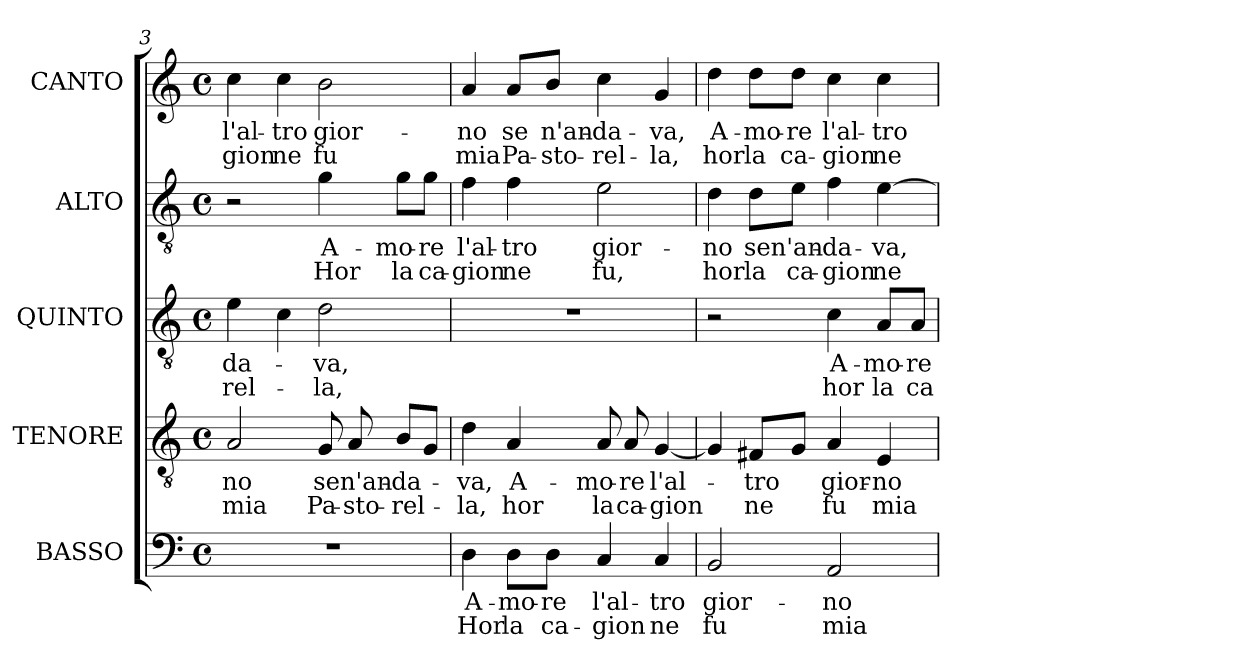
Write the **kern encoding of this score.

**kern	**text	**text	**kern	**text	**text	**kern	**text	**text	**kern	**text	**text	**kern	**text	**text
*part5	*part5	*part5	*part4	*part4	*part4	*part3	*part3	*part3	*part2	*part2	*part2	*part1	*part1	*part1
*staff5	*staff5	*staff5	*staff4	*staff4	*staff4	*staff3	*staff3	*staff3	*staff2	*staff2	*staff2	*staff1	*staff1	*staff1
*I"BASSO	*	*	*I"TENORE	*	*	*I"QUINTO	*	*	*I"ALTO	*	*	*I"CANTO	*	*
*I'B	*	*	*I'T	*	*	*	*	*	*I'A.	*	*	*	*	*
*clefF4	*	*	*clefGv2	*	*	*clefGv2	*	*	*clefGv2	*	*	*clefG2	*	*
*	*	*	*ITrd7c12	*	*	*ITrd7c12	*	*	*ITrd7c12	*	*	*	*	*
*k[]	*	*	*k[]	*	*	*k[]	*	*	*k[]	*	*	*k[]	*	*
*C:	*	*	*C:	*	*	*C:	*	*	*C:	*	*	*C:	*	*
*M4/4	*	*	*M4/4	*	*	*M4/4	*	*	*M4/4	*	*	*M4/4	*	*
*met(c)	*	*	*met(c)	*	*	*met(c)	*	*	*met(c)	*	*	*met(c)	*	*
=3	=3	=3	=3	=3	=3	=3	=3	=3	=3	=3	=3	=3	=3	=3
!	!	!	!	!LO:LY:b:color=#000000	!LO:LY:b:color=#000000	!	!	!	!	!	!	!	!	!
!	!	!	!	!	!	!	!LO:LY:b:color=#000000	!LO:LY:b:color=#000000	!	!	!	!	!	!
!	!	!	!	!	!	!	!	!	!	!	!	!	!LO:LY:b:color=#000000	!LO:LY:b:color=#000000
1r	.	.	2AAi/	-no	mia	4Ei\	-da-	-rel-	2r	.	.	4cci\	l'al-	-gion
!	!	!	!	!	!	!	!	!	!	!	!	!	!LO:LY:b:color=#000000	!LO:LY:b:color=#000000
.	.	.	.	.	.	4Ci\	.	.	.	.	.	4cci\	-tro	ne
!	!	!	!	!LO:LY:b:color=#000000	!LO:LY:b:color=#000000	!	!	!	!	!	!	!	!	!
!	!	!	!	!	!	!	!LO:LY:b:color=#000000	!LO:LY:b:color=#000000	!	!	!	!	!	!
!	!	!	!	!	!	!	!	!	!	!LO:LY:b:color=#000000	!LO:LY:b:color=#000000	!	!	!
!	!	!	!	!	!	!	!	!	!	!	!	!	!LO:LY:b:color=#000000	!LO:LY:b:color=#000000
.	.	.	8GGi/	se	Pa-	2Di\	-va,	-la,	4Gi\	A-	Hor	2bi\	gior-	fu
!	!	!	!	!LO:LY:b:color=#000000	!LO:LY:b:color=#000000	!	!	!	!	!	!	!	!	!
.	.	.	8AAi/	n'an-	-sto-	.	.	.	.	.	.	.	.	.
!	!	!	!	!LO:LY:b:color=#000000	!LO:LY:b:color=#000000	!	!	!	!	!	!	!	!	!
!	!	!	!	!	!	!	!	!	!	!LO:LY:b:color=#000000	!LO:LY:b:color=#000000	!	!	!
.	.	.	8BBi/L	-da-	-rel-	.	.	.	8Gi\L	-mo-	la	.	.	.
!	!	!	!	!	!	!	!	!	!	!LO:LY:b:color=#000000	!LO:LY:b:color=#000000	!	!	!
.	.	.	8GGi/J	.	.	.	.	.	8Gi\J	-re	ca-	.	.	.
=4	=4	=4	=4	=4	=4	=4	=4	=4	=4	=4	=4	=4	=4	=4
!	!LO:LY:b:color=#000000	!LO:LY:b:color=#000000	!	!	!	!	!	!	!	!	!	!	!	!
!	!	!	!	!LO:LY:b:color=#000000	!LO:LY:b:color=#000000	!	!	!	!	!	!	!	!	!
!	!	!	!	!	!	!	!	!	!	!LO:LY:b:color=#000000	!LO:LY:b:color=#000000	!	!	!
!	!	!	!	!	!	!	!	!	!	!	!	!	!LO:LY:b:color=#000000	!LO:LY:b:color=#000000
4Di\	A-	Hor	4Di\	-va,	-la,	1r	.	.	4Fi\	l'al-	-gion	4ai/	-no	mia
!	!LO:LY:b:color=#000000	!LO:LY:b:color=#000000	!	!	!	!	!	!	!	!	!	!	!	!
!	!	!	!	!LO:LY:b:color=#000000	!LO:LY:b:color=#000000	!	!	!	!	!	!	!	!	!
!	!	!	!	!	!	!	!	!	!	!LO:LY:b:color=#000000	!LO:LY:b:color=#000000	!	!	!
!	!	!	!	!	!	!	!	!	!	!	!	!	!LO:LY:b:color=#000000	!LO:LY:b:color=#000000
8Di\L	-mo-	la	4AAi/	A-	hor	.	.	.	4Fi\	-tro	ne	8ai/L	se	Pa-
!	!LO:LY:b:color=#000000	!LO:LY:b:color=#000000	!	!	!	!	!	!	!	!	!	!	!	!
!	!	!	!	!	!	!	!	!	!	!	!	!	!LO:LY:b:color=#000000	!LO:LY:b:color=#000000
8Di\J	-re	ca-	.	.	.	.	.	.	.	.	.	8bi/J	n'an-	-sto-
!	!LO:LY:b:color=#000000	!LO:LY:b:color=#000000	!	!	!	!	!	!	!	!	!	!	!	!
!	!	!	!	!LO:LY:b:color=#000000	!LO:LY:b:color=#000000	!	!	!	!	!	!	!	!	!
!	!	!	!	!	!	!	!	!	!	!LO:LY:b:color=#000000	!LO:LY:b:color=#000000	!	!	!
!	!	!	!	!	!	!	!	!	!	!	!	!	!LO:LY:b:color=#000000	!LO:LY:b:color=#000000
4Ci/	l'al-	-gion	8AAi/	-mo-	la	.	.	.	2Ei\	gior-	fu,	4cci\	-da-	-rel-
!	!	!	!	!LO:LY:b:color=#000000	!LO:LY:b:color=#000000	!	!	!	!	!	!	!	!	!
.	.	.	8AAi/	-re	ca-	.	.	.	.	.	.	.	.	.
!	!LO:LY:b:color=#000000	!LO:LY:b:color=#000000	!	!	!	!	!	!	!	!	!	!	!	!
!	!	!	!	!LO:LY:b:color=#000000	!LO:LY:b:color=#000000	!	!	!	!	!	!	!	!	!
!	!	!	!	!	!	!	!	!	!	!	!	!	!LO:LY:b:color=#000000	!LO:LY:b:color=#000000
4Ci/	-tro	ne	[<4GGi/	l'al-	-gion	.	.	.	.	.	.	4gi/	-va,	-la,
!!LO:LB:g=z
=5	=5	=5	=5	=5	=5	=5	=5	=5	=5	=5	=5	=5	=5	=5
!	!LO:LY:b:color=#000000	!LO:LY:b:color=#000000	!	!	!	!	!	!	!	!	!	!	!	!
!	!	!	!	!	!	!	!	!	!	!LO:LY:b:color=#000000	!LO:LY:b:color=#000000	!	!	!
!	!	!	!	!	!	!	!	!	!	!	!	!	!LO:LY:b:color=#000000	!LO:LY:b:color=#000000
2BBi/	gior-	fu	4GGi/]	.	.	2r	.	.	4Di\	-no	hor	4ddi\	A-	hor
!	!	!	!	!LO:LY:b:color=#000000	!LO:LY:b:color=#000000	!	!	!	!	!	!	!	!	!
!	!	!	!	!	!	!	!	!	!	!LO:LY:b:color=#000000	!LO:LY:b:color=#000000	!	!	!
!	!	!	!	!	!	!	!	!	!	!	!	!	!LO:LY:b:color=#000000	!LO:LY:b:color=#000000
.	.	.	8FF#Xi/L	-tro	ne	.	.	.	8Di\L	se	la	8ddi\L	-mo-	la
!	!	!	!	!	!	!	!	!	!	!LO:LY:b:color=#000000	!LO:LY:b:color=#000000	!	!	!
!	!	!	!	!	!	!	!	!	!	!	!	!	!LO:LY:b:color=#000000	!LO:LY:b:color=#000000
.	.	.	8GGi/J	.	.	.	.	.	8Ei\J	n'an-	ca-	8ddi\J	-re	ca-
!	!LO:LY:b:color=#000000	!LO:LY:b:color=#000000	!	!	!	!	!	!	!	!	!	!	!	!
!	!	!	!	!LO:LY:b:color=#000000	!LO:LY:b:color=#000000	!	!	!	!	!	!	!	!	!
!	!	!	!	!	!	!	!LO:LY:b:color=#000000	!LO:LY:b:color=#000000	!	!	!	!	!	!
!	!	!	!	!	!	!	!	!	!	!LO:LY:b:color=#000000	!LO:LY:b:color=#000000	!	!	!
!	!	!	!	!	!	!	!	!	!	!	!	!	!LO:LY:b:color=#000000	!LO:LY:b:color=#000000
2AAi/	-no	mia	4AAi/	gior-	fu	4Ci\	A-	hor	4Fi\	-da-	-gion	4cci\	l'al-	-gion
!	!	!	!	!LO:LY:b:color=#000000	!LO:LY:b:color=#000000	!	!	!	!	!	!	!	!	!
!	!	!	!	!	!	!	!LO:LY:b:color=#000000	!LO:LY:b:color=#000000	!	!	!	!	!	!
!	!	!	!	!	!	!	!	!	!	!LO:LY:b:color=#000000	!LO:LY:b:color=#000000	!	!	!
!	!	!	!	!	!	!	!	!	!	!	!	!	!LO:LY:b:color=#000000	!LO:LY:b:color=#000000
.	.	.	4EEi/	-no	mia	8AAi/L	-mo-	la	[>4Ei\	-va,	ne	4cci\	-tro	ne
!	!	!	!	!	!	!	!LO:LY:b:color=#000000	!LO:LY:b:color=#000000	!	!	!	!	!	!
.	.	.	.	.	.	8AAi/J	-re	ca-	.	.	.	.	.	.
=	=	=	=	=	=	=	=	=	=	=	=	=	=	=
*-	*-	*-	*-	*-	*-	*-	*-	*-	*-	*-	*-	*-	*-	*-
